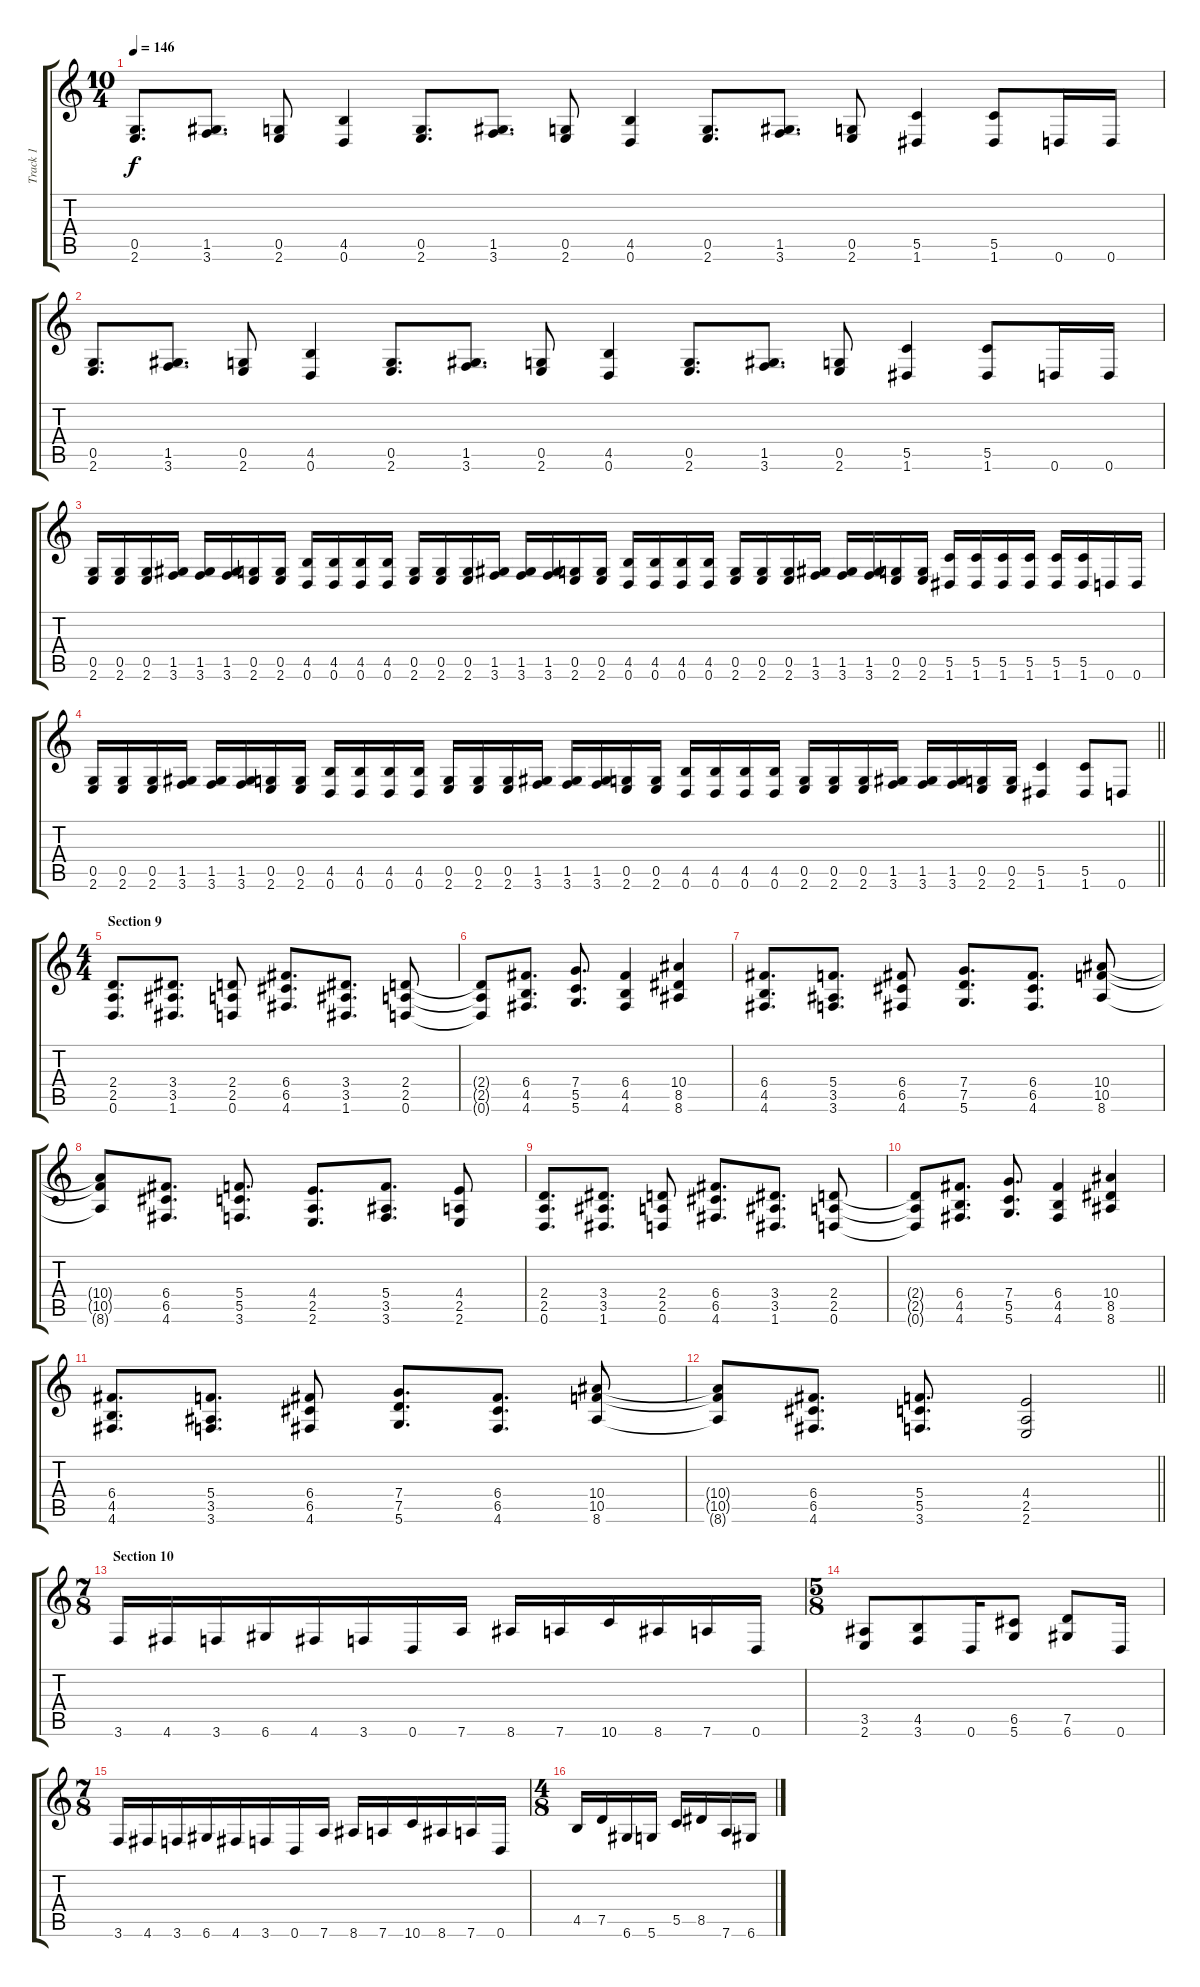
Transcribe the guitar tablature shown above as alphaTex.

\track ("Track 1" "Track 1") {instrument distortionguitar}
\staff {score tabs}
\tuning (D4 A3 F3 C3 G2 D2) {hide}
\ts (10 4)
\tempo 146
\clef g2
\ks c
(0.5 2.6).8{d dy f} (1.5 3.6).8{d} (0.5 2.6).8 (4.5 0.6).4 (0.5 2.6).8{d} (1.5 3.6).8{d} (0.5 2.6).8 (4.5 0.6).4 (0.5 2.6).8{d} (1.5 3.6).8{d} (0.5 2.6).8 (5.5 1.6).4 (5.5 1.6).8 0.6.16 0.6.16 |
(0.5 2.6).8{d} (1.5 3.6).8{d} (0.5 2.6).8 (4.5 0.6).4 (0.5 2.6).8{d} (1.5 3.6).8{d} (0.5 2.6).8 (4.5 0.6).4 (0.5 2.6).8{d} (1.5 3.6).8{d} (0.5 2.6).8 (5.5 1.6).4 (5.5 1.6).8 0.6.16 0.6.16 |
(0.5 2.6).16 (0.5 2.6).16 (0.5 2.6).16 (1.5 3.6).16 (1.5 3.6).16 (1.5 3.6).16 (0.5 2.6).16 (0.5 2.6).16 (4.5 0.6).16 (4.5 0.6).16 (4.5 0.6).16 (4.5 0.6).16 (0.5 2.6).16 (0.5 2.6).16 (0.5 2.6).16 (1.5 3.6).16 (1.5 3.6).16 (1.5 3.6).16 (0.5 2.6).16 (0.5 2.6).16 (4.5 0.6).16 (4.5 0.6).16 (4.5 0.6).16 (4.5 0.6).16 (0.5 2.6).16 (0.5 2.6).16 (0.5 2.6).16 (1.5 3.6).16 (1.5 3.6).16 (1.5 3.6).16 (0.5 2.6).16 (0.5 2.6).16 (5.5 1.6).16 (5.5 1.6).16 (5.5 1.6).16 (5.5 1.6).16 (5.5 1.6).16 (5.5 1.6).16 0.6.16 0.6.16 |
\barLineRight lightlight
(0.5 2.6).16 (0.5 2.6).16 (0.5 2.6).16 (1.5 3.6).16 (1.5 3.6).16 (1.5 3.6).16 (0.5 2.6).16 (0.5 2.6).16 (4.5 0.6).16 (4.5 0.6).16 (4.5 0.6).16 (4.5 0.6).16 (0.5 2.6).16 (0.5 2.6).16 (0.5 2.6).16 (1.5 3.6).16 (1.5 3.6).16 (1.5 3.6).16 (0.5 2.6).16 (0.5 2.6).16 (4.5 0.6).16 (4.5 0.6).16 (4.5 0.6).16 (4.5 0.6).16 (0.5 2.6).16 (0.5 2.6).16 (0.5 2.6).16 (1.5 3.6).16 (1.5 3.6).16 (1.5 3.6).16 (0.5 2.6).16 (0.5 2.6).16 (5.5 1.6).4 (5.5 1.6).8 0.6.8 |
\ts (4 4)
\section ("" "Section 9")
(2.4 2.5 0.6).8{d} (3.4 3.5 1.6).8{d} (2.4 2.5 0.6).8 (6.4 6.5 4.6).8{d} (3.4 3.5 1.6).8{d} (2.4 2.5 0.6).8 |
(2.4{t} 2.5{t} 0.6{t}).8 (6.4 4.5 4.6).8{d} (7.4 5.5 5.6).8{d} (6.4 4.5 4.6).4 (10.4 8.5 8.6).4 |
(6.4 4.5 4.6).8{d} (5.4 3.5 3.6).8{d} (6.4 6.5 4.6).8 (7.4 7.5 5.6).8{d} (6.4 6.5 4.6).8{d} (10.4 10.5 8.6).8 |
(10.4{t} 10.5{t} 8.6{t}).8 (6.4 6.5 4.6).8{d} (5.4 5.5 3.6).8{d} (4.4 2.5 2.6).8{d} (5.4 3.5 3.6).8{d} (4.4 2.5 2.6).8 |
(2.4 2.5 0.6).8{d} (3.4 3.5 1.6).8{d} (2.4 2.5 0.6).8 (6.4 6.5 4.6).8{d} (3.4 3.5 1.6).8{d} (2.4 2.5 0.6).8 |
(2.4{t} 2.5{t} 0.6{t}).8 (6.4 4.5 4.6).8{d} (7.4 5.5 5.6).8{d} (6.4 4.5 4.6).4 (10.4 8.5 8.6).4 |
(6.4 4.5 4.6).8{d} (5.4 3.5 3.6).8{d} (6.4 6.5 4.6).8 (7.4 7.5 5.6).8{d} (6.4 6.5 4.6).8{d} (10.4 10.5 8.6).8 |
\barLineRight lightlight
(10.4{t} 10.5{t} 8.6{t}).8 (6.4 6.5 4.6).8{d} (5.4 5.5 3.6).8{d} (4.4 2.5 2.6).2 |
\ts (7 8)
\section ("" "Section 10")
3.6.16 4.6.16 3.6.16 6.6.16 4.6.16 3.6.16 0.6.16 7.6.16 8.6.16 7.6.16 10.6.16 8.6.16 7.6.16 0.6.16 |
\ts (5 8)
(3.5 2.6).8 (4.5 3.6).8 0.6.16 (6.5 5.6).8 (7.5 6.6).8 0.6.16 |
\ts (7 8)
3.6.16 4.6.16 3.6.16 6.6.16 4.6.16 3.6.16 0.6.16 7.6.16 8.6.16 7.6.16 10.6.16 8.6.16 7.6.16 0.6.16 |
\ts (4 8)
4.5.16 7.5.16 6.6.16 5.6.16 5.5.16 8.5.16 7.6.16 6.6.16
